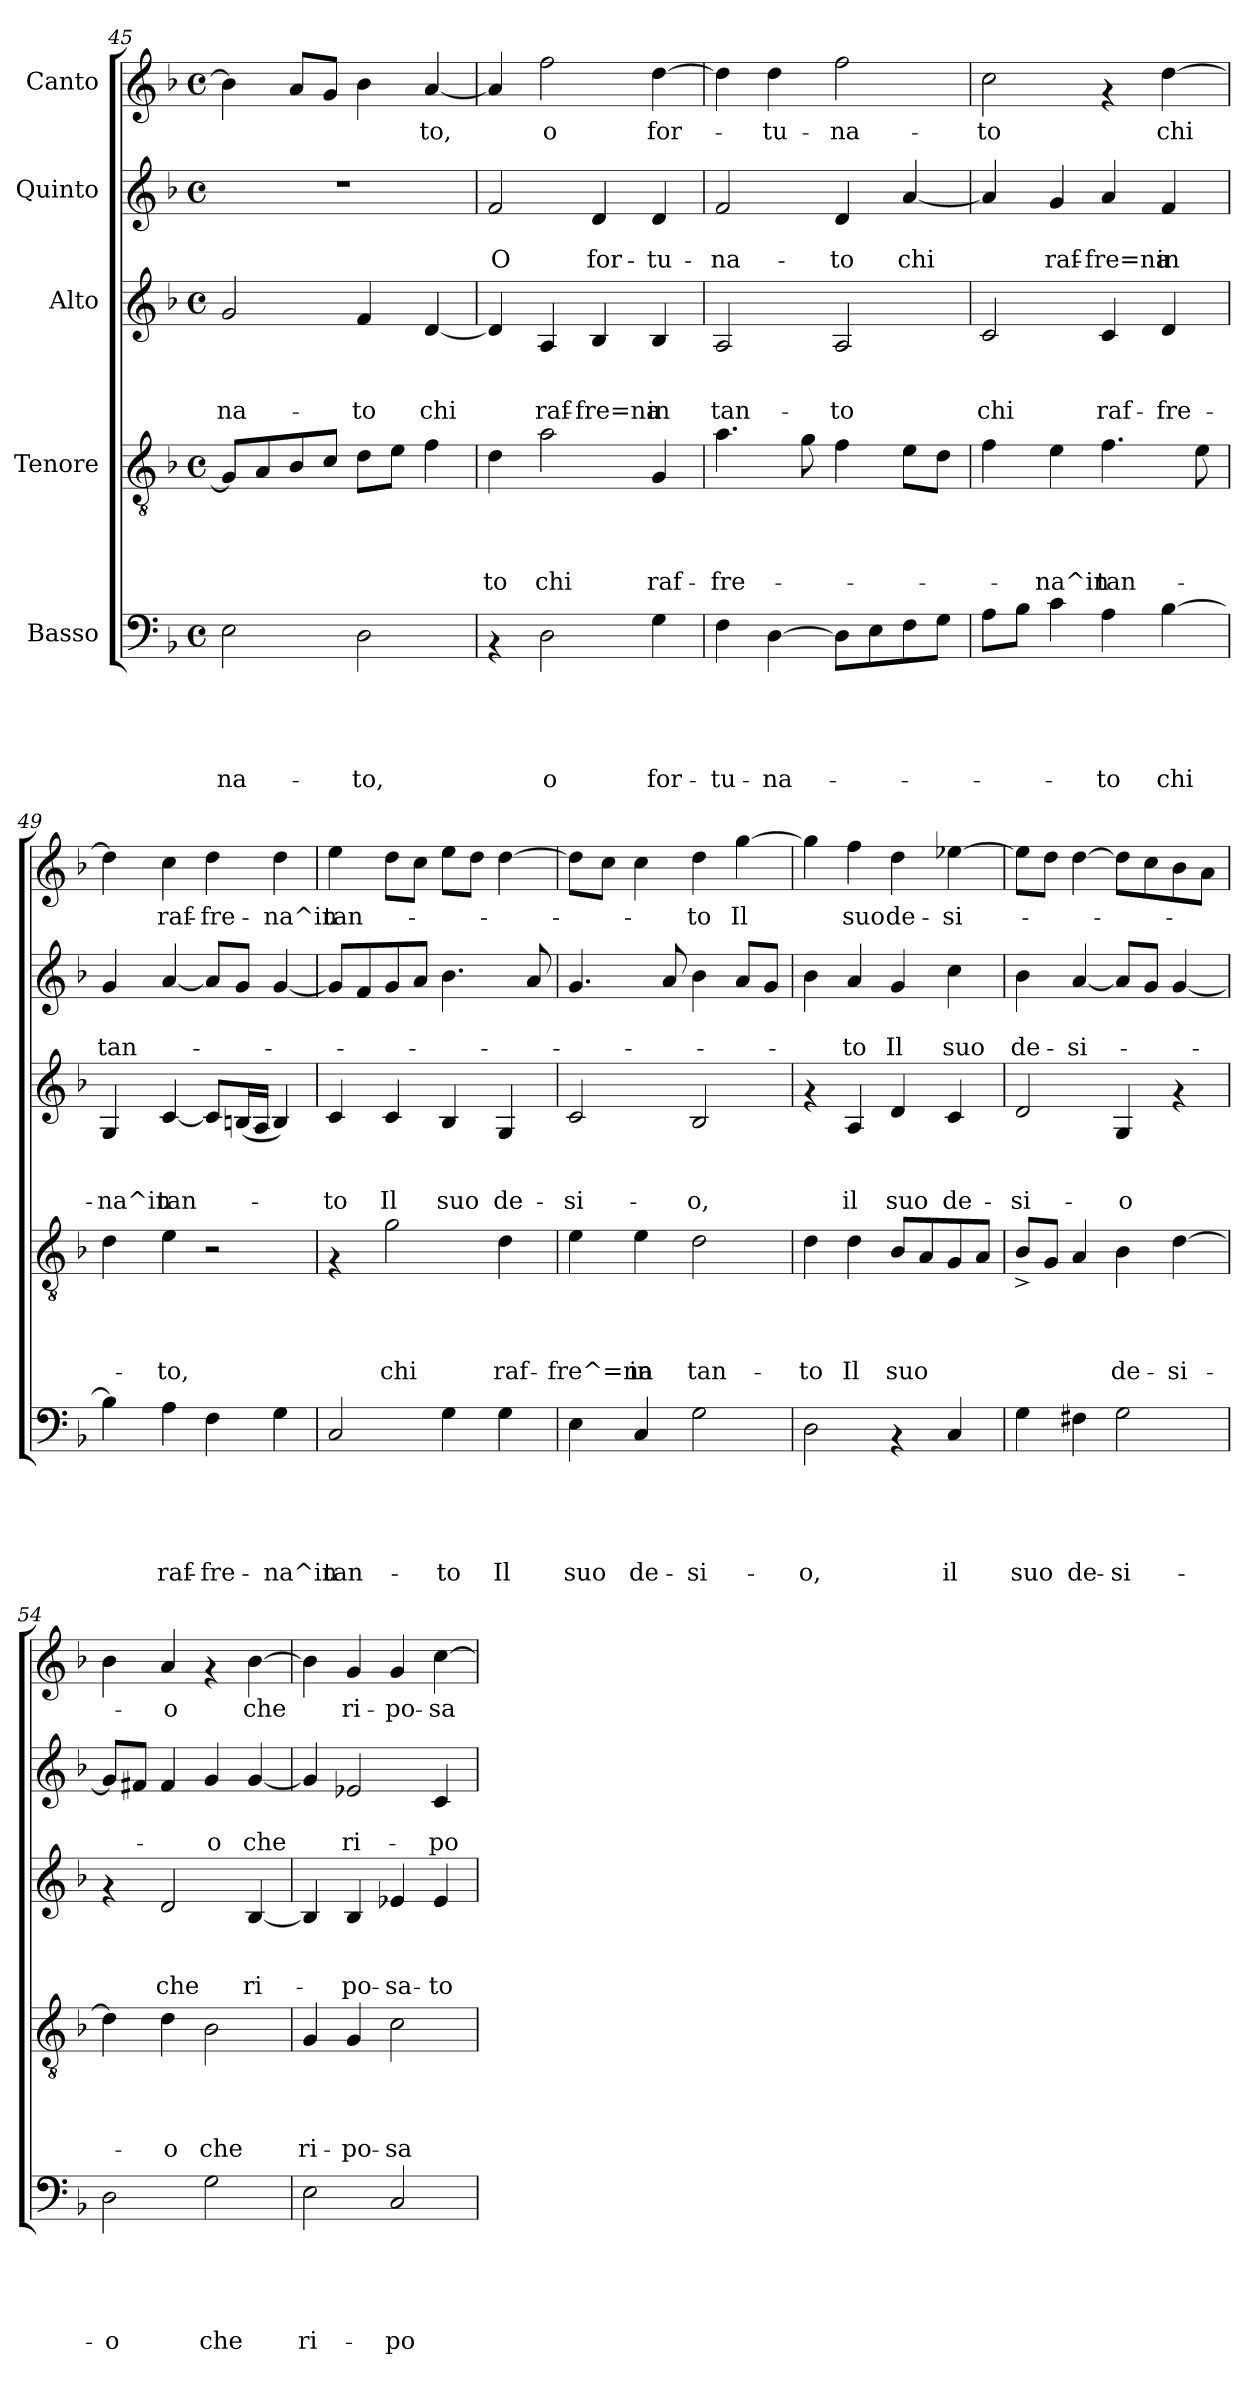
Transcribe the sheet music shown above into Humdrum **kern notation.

**kern	**text	**text	**text	**text	**text	**kern	**text	**text	**text	**text	**kern	**text	**text	**text	**kern	**text	**text	**kern	**text
*part5	*part5	*part5	*part5	*part5	*part5	*part4	*part4	*part4	*part4	*part4	*part3	*part3	*part3	*part3	*part2	*part2	*part2	*part1	*part1
*staff5	*staff5	*staff5	*staff5	*staff5	*staff5	*staff4	*staff4	*staff4	*staff4	*staff4	*staff3	*staff3	*staff3	*staff3	*staff2	*staff2	*staff2	*staff1	*staff1
*I"Basso	*	*	*	*	*	*I"Tenore	*	*	*	*	*I"Alto	*	*	*	*I"Quinto	*	*	*I"Canto	*
*clefF4	*	*	*	*	*	*clefGv2	*	*	*	*	*clefG2	*	*	*	*clefG2	*	*	*clefG2	*
*k[b-]	*	*	*	*	*	*k[b-]	*	*	*	*	*k[b-]	*	*	*	*k[b-]	*	*	*k[b-]	*
*F:	*	*	*	*	*	*F:	*	*	*	*	*F:	*	*	*	*F:	*	*	*F:	*
*M4/4	*	*	*	*	*	*M4/4	*	*	*	*	*M4/4	*	*	*	*M4/4	*	*	*M4/4	*
*met(c)	*	*	*	*	*	*met(c)	*	*	*	*	*met(c)	*	*	*	*met(c)	*	*	*met(c)	*
=45	=45	=45	=45	=45	=45	=45	=45	=45	=45	=45	=45	=45	=45	=45	=45	=45	=45	=45	=45
!	!	!	!	!	!LO:LY:b	!	!	!	!	!	!	!	!	!LO:LY:b	!	!	!	!	!
2E\	.	.	.	.	-na-	8G/L]	.	.	.	.	2g/	.	.	-na-	1r	.	.	4b-\]	.
.	.	.	.	.	.	8A/	.	.	.	.	.	.	.	.	.	.	.	.	.
.	.	.	.	.	.	8B-/	.	.	.	.	.	.	.	.	.	.	.	8a/L	.
.	.	.	.	.	.	8c/J	.	.	.	.	.	.	.	.	.	.	.	8g/J	.
!	!	!	!	!	!LO:LY:b	!	!	!	!	!	!	!	!	!LO:LY:b	!	!	!	!	!
2D\	.	.	.	.	-to,	8d\L	.	.	.	.	4f/	.	.	-to	.	.	.	4b-\	.
.	.	.	.	.	.	8e\J	.	.	.	.	.	.	.	.	.	.	.	.	.
!	!	!	!	!	!	!	!	!	!	!	!	!	!	!LO:LY:b	!	!	!	!	!LO:LY:b
.	.	.	.	.	.	4f\	.	.	.	.	[<4d/	.	.	chi	.	.	.	[<4a/	-to,
=46	=46	=46	=46	=46	=46	=46	=46	=46	=46	=46	=46	=46	=46	=46	=46	=46	=46	=46	=46
!	!	!	!	!	!	!	!	!	!	!LO:LY:b	!	!	!	!	!	!	!LO:LY:b	!	!
4rAA	.	.	.	.	.	4d\	.	.	.	-to	4d/]	.	.	.	2f/	.	O	4a/]	.
!	!	!	!	!	!LO:LY:b	!	!	!	!	!LO:LY:b	!	!	!	!LO:LY:b	!	!	!	!	!LO:LY:b
2D\	.	.	.	.	o	2a\	.	.	.	chi	4A/	.	.	raf-	.	.	.	2ff\	o
!	!	!	!	!	!	!	!	!	!	!	!	!	!	!LO:LY:b	!	!	!LO:LY:b	!	!
.	.	.	.	.	.	.	.	.	.	.	4B-/	.	.	-fre=na	4d/	.	for-	.	.
!	!	!	!	!	!LO:LY:b	!	!	!	!	!LO:LY:b	!	!	!	!LO:LY:b	!	!	!LO:LY:b	!	!LO:LY:b
4G\	.	.	.	.	for-	4G/	.	.	.	raf-	4B-/	.	.	in	4d/	.	-tu-	[>4dd\	for-
=47	=47	=47	=47	=47	=47	=47	=47	=47	=47	=47	=47	=47	=47	=47	=47	=47	=47	=47	=47
!	!	!	!	!	!LO:LY:b	!	!	!	!	!LO:LY:b	!	!	!	!LO:LY:b	!	!	!LO:LY:b	!	!
4F\	.	.	.	.	-tu-	4.a\	.	.	.	-fre-	2A/	.	.	tan-	2f/	.	-na-	4dd\]	.
!	!	!	!	!	!LO:LY:b	!	!	!	!	!	!	!	!	!	!	!	!	!	!LO:LY:b
[>4D\	.	.	.	.	-na-	.	.	.	.	.	.	.	.	.	.	.	.	4dd\	-tu-
.	.	.	.	.	.	8g\	.	.	.	.	.	.	.	.	.	.	.	.	.
!	!	!	!	!	!	!	!	!	!	!	!	!	!	!LO:LY:b	!	!	!LO:LY:b	!	!LO:LY:b
8D\L]	.	.	.	.	.	4f\	.	.	.	.	2A/	.	.	-to	4d/	.	-to	2ff\	-na-
8E\	.	.	.	.	.	.	.	.	.	.	.	.	.	.	.	.	.	.	.
!	!	!	!	!	!	!	!	!	!	!	!	!	!	!	!	!	!LO:LY:b	!	!
8F\	.	.	.	.	.	8e\L	.	.	.	.	.	.	.	.	[<4a/	.	chi	.	.
8G\J	.	.	.	.	.	8d\J	.	.	.	.	.	.	.	.	.	.	.	.	.
=48	=48	=48	=48	=48	=48	=48	=48	=48	=48	=48	=48	=48	=48	=48	=48	=48	=48	=48	=48
!	!	!	!	!	!	!	!	!	!	!	!	!	!	!LO:LY:b	!	!	!	!	!LO:LY:b
8A\L	.	.	.	.	.	4f\	.	.	.	.	2c/	.	.	chi	4a/]	.	.	2cc\	-to
8B-\J	.	.	.	.	.	.	.	.	.	.	.	.	.	.	.	.	.	.	.
!	!	!	!	!	!	!	!	!	!	!LO:LY:b	!	!	!	!	!	!	!LO:LY:b	!	!
4c\	.	.	.	.	.	4e\	.	.	.	-na^in	.	.	.	.	4g/	.	raf-	.	.
!	!	!	!	!	!LO:LY:b	!	!	!	!	!LO:LY:b	!	!	!	!LO:LY:b	!	!	!LO:LY:b	!	!
4A\	.	.	.	.	-to	4.f\	.	.	.	tan-	4c/	.	.	raf-	4a/	.	-fre=na	4rf	.
!	!	!	!	!	!LO:LY:b	!	!	!	!	!	!	!	!	!LO:LY:b	!	!	!LO:LY:b	!	!LO:LY:b
[>4B-\	.	.	.	.	chi	.	.	.	.	.	4d/	.	.	-fre-	4f/	.	in	[>4dd\	chi
.	.	.	.	.	.	8e\	.	.	.	.	.	.	.	.	.	.	.	.	.
!!LO:PB:g=z
=49	=49	=49	=49	=49	=49	=49	=49	=49	=49	=49	=49	=49	=49	=49	=49	=49	=49	=49	=49
!	!	!	!	!	!	!	!	!	!	!	!	!	!	!LO:LY:b	!	!	!LO:LY:b	!	!
4B-\]	.	.	.	.	.	4d\	.	.	.	.	4G/	.	.	-na^in	4g/	.	tan-	4dd\]	.
!	!	!	!	!	!LO:LY:b	!	!	!	!	!LO:LY:b	!	!	!	!LO:LY:b	!	!	!	!	!LO:LY:b
4A\	.	.	.	.	raf-	4e\	.	.	.	-to,	[<4c/	.	.	tan-	[<4a/	.	.	4cc\	raf-
!	!	!	!	!	!LO:LY:b	!	!	!	!	!	!	!	!	!	!	!	!	!	!LO:LY:b
4F\	.	.	.	.	-fre-	2r	.	.	.	.	8c/L]	.	.	.	8a/L]	.	.	4dd\	-fre-
.	.	.	.	.	.	.	.	.	.	.	(>16Bn/L	.	.	.	8g/J	.	.	.	.
.	.	.	.	.	.	.	.	.	.	.	16A/JJ	.	.	.	.	.	.	.	.
!	!	!	!	!	!LO:LY:b	!	!	!	!	!	!	!	!	!	!	!	!	!	!LO:LY:b
4G\	.	.	.	.	-na^in	.	.	.	.	.	4B/)	.	.	.	[<4g/	.	.	4dd\	-na^in
=50	=50	=50	=50	=50	=50	=50	=50	=50	=50	=50	=50	=50	=50	=50	=50	=50	=50	=50	=50
!	!	!	!	!	!LO:LY:b	!	!	!	!	!	!	!	!	!LO:LY:b	!	!	!	!	!LO:LY:b
2C/	.	.	.	.	tan-	4rF	.	.	.	.	4c/	.	.	-to	8g/L]	.	.	4ee\	tan-
.	.	.	.	.	.	.	.	.	.	.	.	.	.	.	8f/	.	.	.	.
!	!	!	!	!	!	!	!	!	!	!LO:LY:b	!	!	!	!LO:LY:b	!	!	!	!	!
.	.	.	.	.	.	2g\	.	.	.	chi	4c/	.	.	Il	8g/	.	.	8dd\L	.
.	.	.	.	.	.	.	.	.	.	.	.	.	.	.	8a/J	.	.	8cc\J	.
!	!	!	!	!	!LO:LY:b	!	!	!	!	!	!	!	!	!LO:LY:b	!	!	!	!	!
4G\	.	.	.	.	-to	.	.	.	.	.	4B-/	.	.	suo	4.b-\	.	.	8ee\L	.
.	.	.	.	.	.	.	.	.	.	.	.	.	.	.	.	.	.	8dd\J	.
!	!	!	!	!	!LO:LY:b	!	!	!	!	!LO:LY:b	!	!	!	!LO:LY:b	!	!	!	!	!
4G\	.	.	.	.	Il	4d\	.	.	.	raf-	4G/	.	.	de-	.	.	.	[>4dd\	.
.	.	.	.	.	.	.	.	.	.	.	.	.	.	.	8a/	.	.	.	.
=51	=51	=51	=51	=51	=51	=51	=51	=51	=51	=51	=51	=51	=51	=51	=51	=51	=51	=51	=51
!	!	!	!	!	!LO:LY:b	!	!	!	!	!LO:LY:b	!	!	!	!LO:LY:b	!	!	!	!	!
4E\	.	.	.	.	suo	4e\	.	.	.	-fre^=na	2c/	.	.	-si-	4.g/	.	.	8dd\L]	.
.	.	.	.	.	.	.	.	.	.	.	.	.	.	.	.	.	.	8cc\J	.
!	!	!	!	!	!LO:LY:b	!	!	!	!	!LO:LY:b	!	!	!	!	!	!	!	!	!
4C/	.	.	.	.	de-	4e\	.	.	.	in	.	.	.	.	.	.	.	4cc\	.
.	.	.	.	.	.	.	.	.	.	.	.	.	.	.	8a/	.	.	.	.
!	!	!	!	!	!LO:LY:b	!	!	!	!	!LO:LY:b	!	!	!	!LO:LY:b	!	!	!	!	!LO:LY:b
2G\	.	.	.	.	-si-	2d\	.	.	.	tan-	2B-/	.	.	-o,	4b-\	.	.	4dd\	-to
!	!	!	!	!	!	!	!	!	!	!	!	!	!	!	!	!	!	!	!LO:LY:b
.	.	.	.	.	.	.	.	.	.	.	.	.	.	.	8a/L	.	.	[>4gg\	Il
.	.	.	.	.	.	.	.	.	.	.	.	.	.	.	8g/J	.	.	.	.
=52	=52	=52	=52	=52	=52	=52	=52	=52	=52	=52	=52	=52	=52	=52	=52	=52	=52	=52	=52
!	!	!	!	!	!LO:LY:b	!	!	!	!	!LO:LY:b	!	!	!	!	!	!	!	!	!
2D\	.	.	.	.	-o,	4d\	.	.	.	-to	4rf	.	.	.	4b-\	.	.	4gg\]	.
!	!	!	!	!	!	!	!	!	!	!LO:LY:b	!	!	!	!LO:LY:b	!	!	!LO:LY:b	!	!LO:LY:b
.	.	.	.	.	.	4d\	.	.	.	Il	4A/	.	.	il	4a/	.	-to	4ff\	suo
!	!	!	!	!	!	!	!	!	!	!LO:LY:b	!	!	!	!LO:LY:b	!	!	!LO:LY:b	!	!LO:LY:b
4rAA	.	.	.	.	.	8B-/L	.	.	.	suo	4d/	.	.	suo	4g/	.	Il	4dd\	de-
.	.	.	.	.	.	8A/	.	.	.	.	.	.	.	.	.	.	.	.	.
!	!	!	!	!	!LO:LY:b	!	!	!	!	!	!	!	!	!LO:LY:b	!	!	!LO:LY:b	!	!LO:LY:b
4C/	.	.	.	.	il	8G/	.	.	.	.	4c/	.	.	de-	4cc\	.	suo	[>4ee-X\	-si-
.	.	.	.	.	.	8A/J	.	.	.	.	.	.	.	.	.	.	.	.	.
=53	=53	=53	=53	=53	=53	=53	=53	=53	=53	=53	=53	=53	=53	=53	=53	=53	=53	=53	=53
!	!	!	!	!	!LO:LY:b	!	!	!	!	!	!	!	!	!LO:LY:b	!	!	!LO:LY:b	!	!
4G\	.	.	.	.	suo	8B-^</L	.	.	.	.	2d/	.	.	-si-	4b-\	.	de-	8ee-\L]	.
.	.	.	.	.	.	8G/J	.	.	.	.	.	.	.	.	.	.	.	8dd\J	.
!	!	!	!	!	!LO:LY:b	!	!	!	!	!	!	!	!	!	!	!	!LO:LY:b	!	!
4F#X\	.	.	.	.	de-	4A/	.	.	.	.	.	.	.	.	[<4a/	.	-si-	[>4dd\	.
!	!	!	!	!	!LO:LY:b	!	!	!	!	!LO:LY:b	!	!	!	!LO:LY:b	!	!	!	!	!
2G\	.	.	.	.	-si-	4B-\	.	.	.	de-	4G/	.	.	-o	8a/L]	.	.	8dd\L]	.
.	.	.	.	.	.	.	.	.	.	.	.	.	.	.	8g/J	.	.	8cc\	.
!	!	!	!	!	!	!	!	!	!	!LO:LY:b	!	!	!	!	!	!	!	!	!
.	.	.	.	.	.	[<4d\	.	.	.	-si-	4rf	.	.	.	[<4g/	.	.	8b-\	.
.	.	.	.	.	.	.	.	.	.	.	.	.	.	.	.	.	.	8a\J	.
!!LO:LB:g=z
=54	=54	=54	=54	=54	=54	=54	=54	=54	=54	=54	=54	=54	=54	=54	=54	=54	=54	=54	=54
!	!	!	!	!	!LO:LY:b	!	!	!	!	!	!	!	!	!	!	!	!	!	!
2D\	.	.	.	.	-o	4d\]	.	.	.	.	4rf	.	.	.	8g/L]	.	.	4b-\	.
.	.	.	.	.	.	.	.	.	.	.	.	.	.	.	8f#X/J	.	.	.	.
!	!	!	!	!	!	!	!	!	!	!LO:LY:b	!	!	!	!LO:LY:b	!	!	!	!	!LO:LY:b
.	.	.	.	.	.	4d\	.	.	.	-o	2d/	.	.	che	4f#/	.	.	4a/	-o
!	!	!	!	!	!LO:LY:b	!	!	!	!	!LO:LY:b	!	!	!	!	!	!	!LO:LY:b	!	!
2G\	.	.	.	.	che	2B-\	.	.	.	che	.	.	.	.	4g/	.	-o	4rf	.
!	!	!	!	!	!	!	!	!	!	!	!	!	!	!LO:LY:b	!	!	!LO:LY:b	!	!LO:LY:b
.	.	.	.	.	.	.	.	.	.	.	[<4B-/	.	.	ri-	[<4g/	.	che	[>4b-\	che
=55	=55	=55	=55	=55	=55	=55	=55	=55	=55	=55	=55	=55	=55	=55	=55	=55	=55	=55	=55
!	!	!	!	!	!LO:LY:b	!	!	!	!	!LO:LY:b	!	!	!	!	!	!	!	!	!
2E\	.	.	.	.	ri-	4G/	.	.	.	ri-	4B-/]	.	.	.	4g/]	.	.	4b-\]	.
!	!	!	!	!	!	!	!	!	!	!LO:LY:b	!	!	!	!LO:LY:b	!	!	!LO:LY:b	!	!LO:LY:b
.	.	.	.	.	.	4G/	.	.	.	-po-	4B-/	.	.	-po-	2e-X/	.	ri-	4g/	ri-
!	!	!	!	!	!LO:LY:b	!	!	!	!	!LO:LY:b	!	!	!	!LO:LY:b	!	!	!	!	!LO:LY:b
2C/	.	.	.	.	-po-	2c\	.	.	.	-sa-	4e-X/	.	.	-sa-	.	.	.	4g/	-po-
!	!	!	!	!	!	!	!	!	!	!	!	!	!	!LO:LY:b	!	!	!LO:LY:b	!	!LO:LY:b
.	.	.	.	.	.	.	.	.	.	.	4e-/	.	.	-to	4c/	.	-po-	[>4cc\	-sa-
=	=	=	=	=	=	=	=	=	=	=	=	=	=	=	=	=	=	=	=
*-	*-	*-	*-	*-	*-	*-	*-	*-	*-	*-	*-	*-	*-	*-	*-	*-	*-	*-	*-
